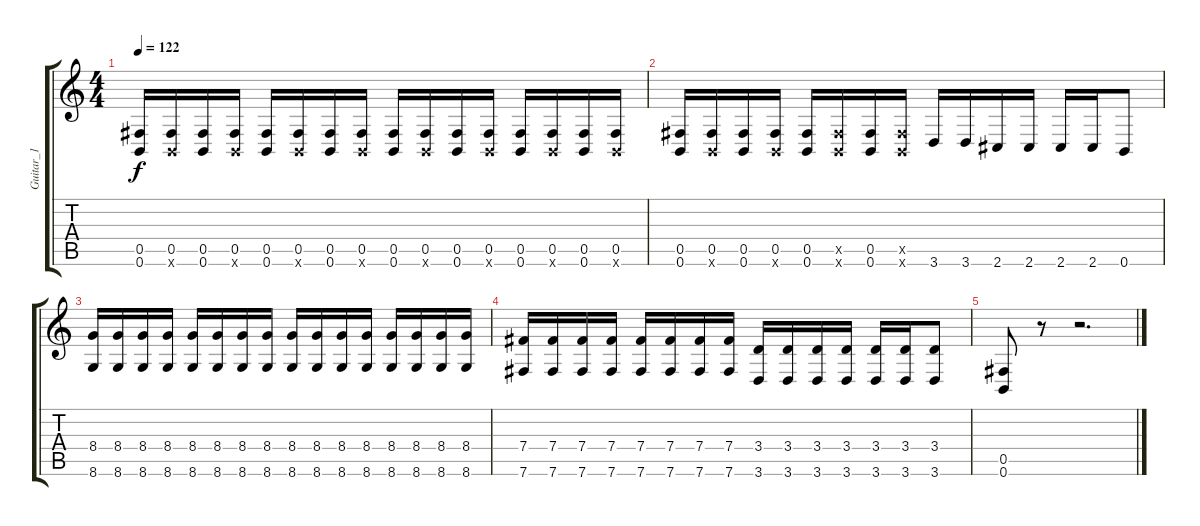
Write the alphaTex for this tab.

\track ("Guitar_1" "Guitar_1") {instrument distortionguitar}
\staff {score tabs}
\tuning (Db4 Ab3 E3 B2 Gb2 B1) {hide}
\ts (4 4)
\tempo 122
\clef g2
\ks c
(0.5 0.6).16{dy f} (0.5 0.6{x}).16 (0.5 0.6).16 (0.5 0.6{x}).16 (0.5 0.6).16 (0.5 0.6{x}).16 (0.5 0.6).16 (0.5 0.6{x}).16 (0.5 0.6).16 (0.5 0.6{x}).16 (0.5 0.6).16 (0.5 0.6{x}).16 (0.5 0.6).16 (0.5 0.6{x}).16 (0.5 0.6).16 (0.5 0.6{x}).16 |
(0.5 0.6).16 (0.5 0.6{x}).16 (0.5 0.6).16 (0.5 0.6{x}).16 (0.5 0.6).16 (0.5{x} 0.6{x}).16 (0.5 0.6).16 (0.5{x} 0.6{x}).16 3.6.16 3.6.16 2.6.16 2.6.16 2.6.16 2.6.16 0.6.8 |
(8.4 8.6).16 (8.4 8.6).16 (8.4 8.6).16 (8.4 8.6).16 (8.4 8.6).16 (8.4 8.6).16 (8.4 8.6).16 (8.4 8.6).16 (8.4 8.6).16 (8.4 8.6).16 (8.4 8.6).16 (8.4 8.6).16 (8.4 8.6).16 (8.4 8.6).16 (8.4 8.6).16 (8.4 8.6).16 |
(7.4 7.6).16 (7.4 7.6).16 (7.4 7.6).16 (7.4 7.6).16 (7.4 7.6).16 (7.4 7.6).16 (7.4 7.6).16 (7.4 7.6).16 (3.4 3.6).16 (3.4 3.6).16 (3.4 3.6).16 (3.4 3.6).16 (3.4 3.6).16 (3.4 3.6).16 (3.4 3.6).8 |
(0.5 0.6).8 r.8 r.2{d}
